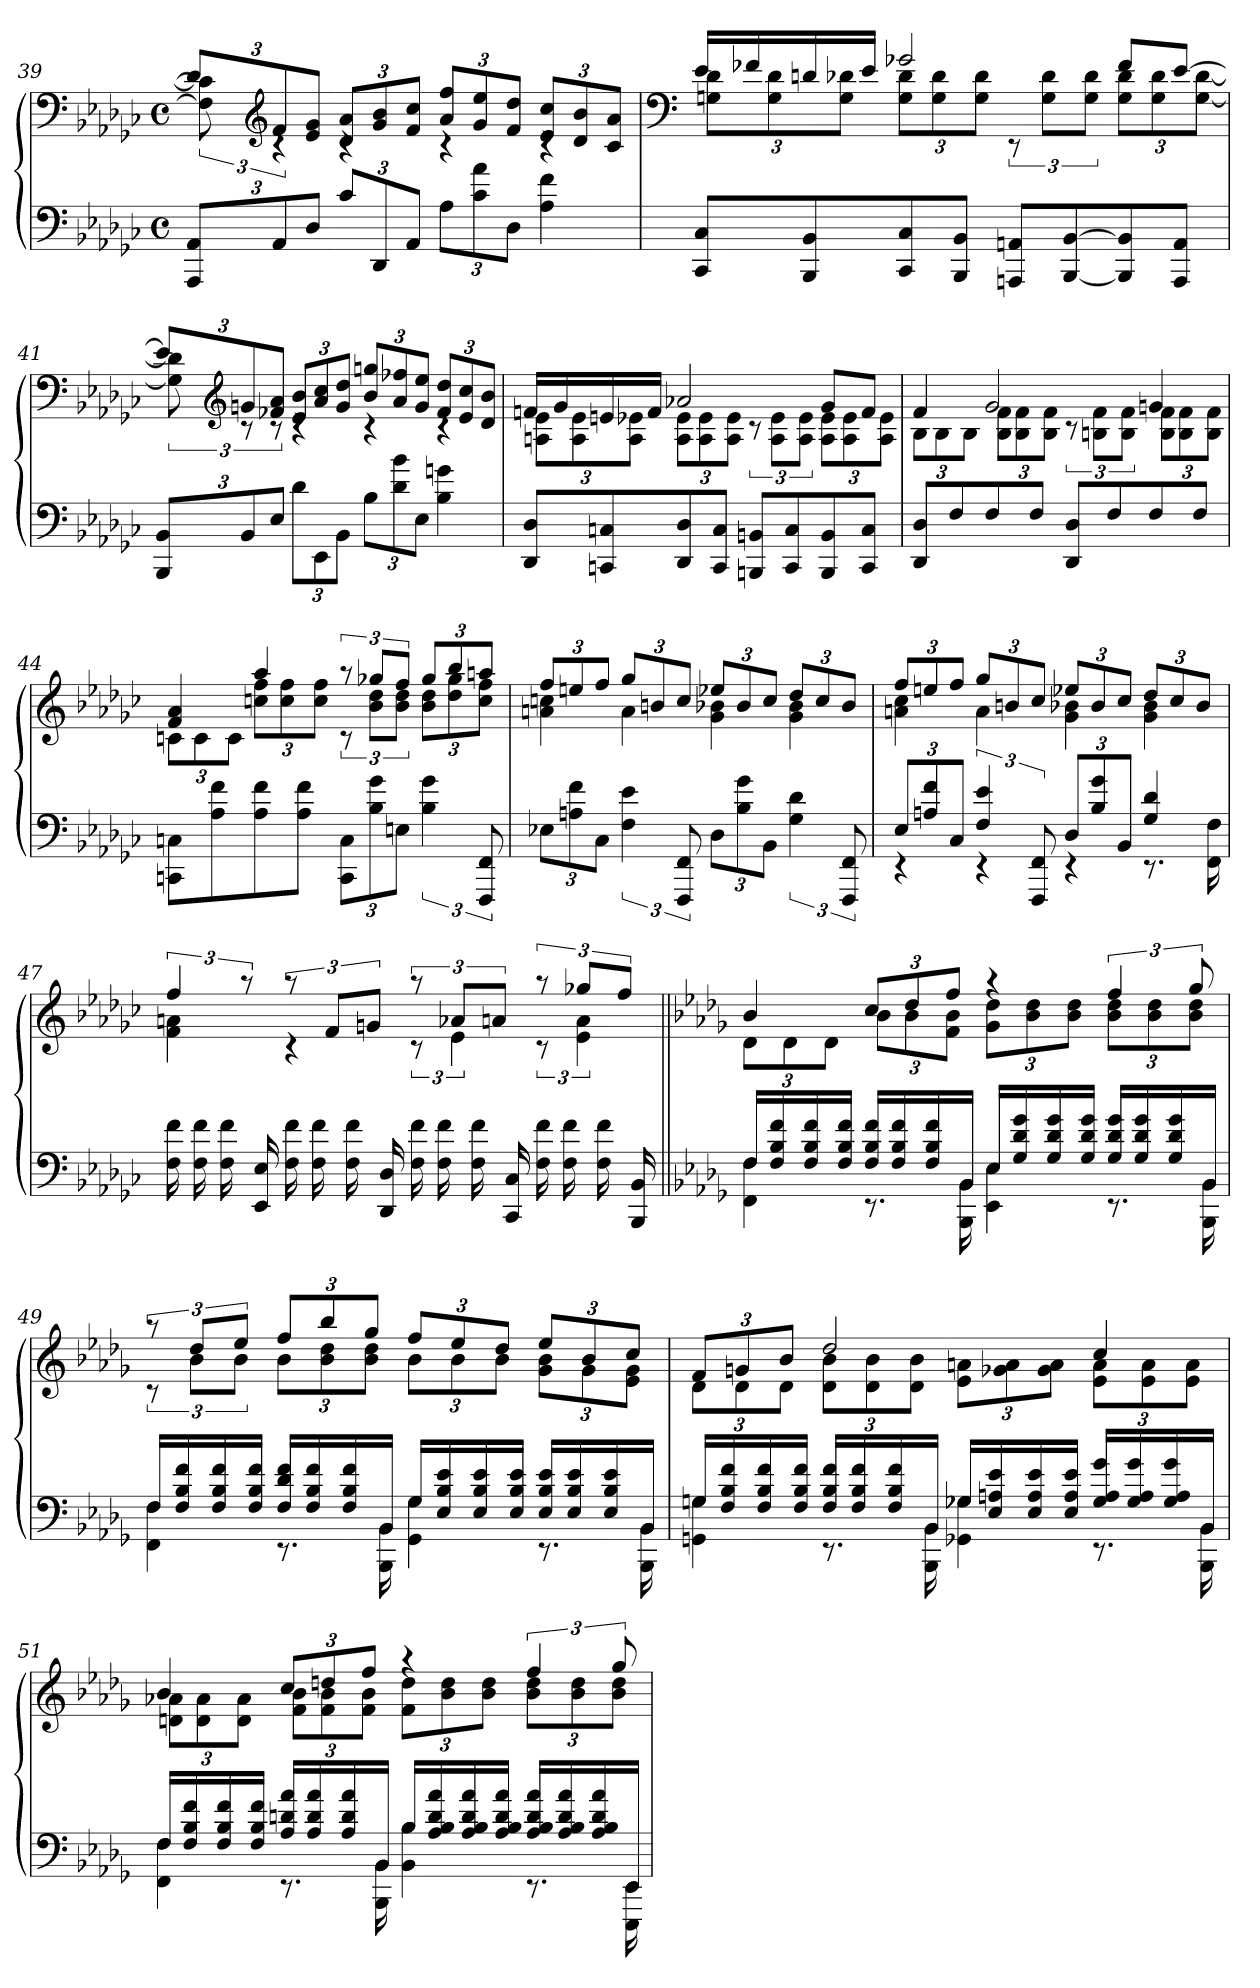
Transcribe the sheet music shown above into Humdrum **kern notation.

**kern	**kern
*part1	*part1
*staff2	*staff1
*clefF4	*clefF4
*k[b-e-a-d-g-c-]	*k[b-e-a-d-g-c-]
*M4/4	*M4/4
*met(c)	*met(c)
=39	=39
*	*^
12AAA- 12AA-L	12d-L]	12F] 12c-]
*	*clefG2	*
12AA-	12f	6rc
12D-J	12e- 12g-J	.
12c-L	12d- 12a-L	4rc
12DD-	12g- 12b-	.
12AA-J	12f 12cc-J	.
12A-L	12a- 12ffL	4rc
12c- 12a-	12g- 12ee-	.
12D-J	12f 12dd-J	.
4A- 4f	12e- 12cc-L	4rc
.	12d- 12b-	.
.	12c- 12a-J	.
=40	=40	=40
*	*clefF4	*
8CC- 8C-L	16e-LL	12Gn 12d-L
.	16f-X	.
.	.	12G 12d-
8BBB- 8BB-	16dn	.
.	.	12G 12d-XJ
.	16e-JJ	.
8CC- 8C-	2g-X	12G 12d-L
.	.	12G 12d-
8BBB- 8BB-J	.	.
.	.	12G 12d-J
8AAAn 8AAnL	.	12rEE
.	.	12G 12d-L
[8BBB- [8BB-	.	.
.	.	12G 12d-J
8BBB-] 8BB-]	8f-L	12G 12d-L
.	.	12G 12d-
8AAA 8AAJ	[8e-J	.
.	.	[12G [12d-J
=41	=41	=41
12BBB- 12BB-L	12e-L]	12G] 12d-]
*	*clefG2	*
12BB-	12gn	12rc
12E-J	12f-X 12a-J	12rc
12d-L	12e- 12b-L	4rc
12EE-	12a- 12cc-	.
12BB-J	12g 12dd-J	.
12B-L	12b- 12ggnL	4rc
12d- 12b-	12a- 12ff-X	.
12E-J	12g 12ee-J	.
4B- 4gn	12f- 12dd-L	4rc
.	12e- 12cc-	.
.	12d- 12b-J	.
=42	=42	=42
8DD- 8D-L	16fnLL	12An 12e-L
.	16g-	.
.	.	12A 12e-
8CCn 8Cn	16en	.
.	.	12A 12e-XJ
.	16fJJ	.
8DD- 8D-	2a-X	12A 12e-L
.	.	12A 12e-
8CC 8CJ	.	.
.	.	12A 12e-J
8BBBn 8BBnL	.	12rc
.	.	12A 12e-L
8CC 8C	.	.
.	.	12A 12e-J
8BBB 8BB	8g-L	12A 12e-L
.	.	12A 12e-
8CC 8CJ	8fJ	.
.	.	12A 12e-J
=43	=43	=43
8DD- 8D-L	4f	12B-L
.	.	12B-
8F	.	.
.	.	12B-J
8F	2g-	12B- 12fL
.	.	12B- 12f
8FJ	.	.
.	.	12B- 12fJ
8DD- 8D-L	.	12rc
.	.	12Bn 12fL
8F	.	.
.	.	12B 12fJ
8F	4gn	12B 12fL
.	.	12B 12f
8FJ	.	.
.	.	12B 12fJ
=44	=44	=44
8CCn 8CnL	4f 4a-	12cnL
.	.	12c
8A- 8f	.	.
.	.	12cJ
8A- 8f	4aa-	12ccn 12ffL
.	.	12cc 12ff
8A- 8fJ	.	.
.	.	12cc 12ffJ
12CC 12CL	12raa	12rc
12B- 12g-	12gg-XL	12b- 12dd-L
12EnJ	12ffJ	12b- 12dd-J
6B- 6g-	12gg-L	12b- 12dd-L
.	12bb-	12dd- 12gg-
12FFF 12FF	12aanJ	12cc 12ffJ
=45	=45	=45
12E-XL	12ffL	4an 4ccn
12An 12f	12een	.
12C-J	12ffJ	.
6F 6e-	12gg-L	4a
.	12bn	.
12FFF 12FF	12ccJ	.
12D-L	12ee-XL	4g- 4b-X
12B- 12g-	12b-	.
12BB-J	12ccJ	.
6G- 6d-	12dd-L	4g- 4b-
.	12cc	.
12FFF 12FF	12b-J	.
=46	=46	=46
*^	*	*
12E-L	4rEE	12ffL	4an 4cc-
12An 12f	.	12een	.
12C-J	.	12ffJ	.
6F 6e-	4rEE	12gg-L	4a
.	.	12bn	.
12FFF 12FF	.	12cc-J	.
12D-L	4rEE	12ee-XL	4g- 4b-X
12B- 12g-	.	12b-	.
12BB-J	.	12cc-J	.
4G- 4d-	8.rEE	12dd-L	4g- 4b-
.	.	12cc-	.
.	.	12b-J	.
.	16FF 16F	.	.
*v	*v	*	*
=47	=47	=47
16F 16f	6ff	4f 4an
16F 16f	.	.
16F 16f	.	.
.	12raa	.
16EE- 16E-	.	.
16F 16f	12raa	4rc
16F 16f	.	.
.	12fL	.
16F 16f	.	.
.	12gnJ	.
16DD- 16D-	.	.
16F 16f	12raa	12rc
16F 16f	.	.
.	12a-XL	6e-
16F 16f	.	.
.	12anJ	.
16CC- 16C-	.	.
16F 16f	12raa	12rc
16F 16f	.	.
.	12gg-XL	6e- 6a
16F 16f	.	.
.	12ffJ	.
16BBB- 16BB-	.	.
=48||	=48||	=48||
*k[b-e-a-d-g-]	*k[b-e-a-d-g-]	*
*^	*	*
16FLL	4FF 4F	4b-	12d-L
16F 16B- 16f	.	.	.
.	.	.	12d-
16F 16B- 16f	.	.	.
.	.	.	12d-J
16F 16B- 16fJJ	.	.	.
16F 16B- 16fLL	8.rEE	12ccL	12b-L
16F 16B- 16f	.	.	.
.	.	12dd-	12b-
16F 16B- 16f	.	.	.
.	.	12ffJ	12f 12b-J
16BB-JJ	16BBB- 16BB-	.	.
16E-LL	4EE- 4E-	4raa	12g- 12dd-L
16G- 16d- 16g-	.	.	.
.	.	.	12b- 12dd-
16G- 16d- 16g-	.	.	.
.	.	.	12b- 12dd-J
16G- 16d- 16g-JJ	.	.	.
16G- 16d- 16g-LL	8.rEE	6ff	12b- 12dd-L
16G- 16d- 16g-	.	.	.
.	.	.	12b- 12dd-
16G- 16d- 16g-	.	.	.
.	.	12gg-	12b- 12dd-J
16BB-JJ	16BBB- 16BB-	.	.
=49	=49	=49	=49
16FLL	4FF 4F	12raa	12rc
16F 16B- 16f	.	.	.
.	.	12dd-L	12b-L
16F 16B- 16f	.	.	.
.	.	12ee-J	12b-J
16F 16B- 16fJJ	.	.	.
16F 16d- 16fLL	8.rEE	12ffL	12b-L
16F 16B- 16f	.	.	.
.	.	12bb-	12b- 12dd-
16F 16B- 16f	.	.	.
.	.	12gg-J	12b- 12dd-J
16BB-JJ	16BBB- 16BB-	.	.
16G-LL	4GG- 4G-	12ffL	12b-L
16E- 16B- 16e-	.	.	.
.	.	12ee-	12b-
16E- 16B- 16e-	.	.	.
.	.	12dd-J	12b-J
16E- 16B- 16e-JJ	.	.	.
16E- 16B- 16e-LL	8.rEE	12ee-L	12g- 12b-L
16E- 16B- 16e-	.	.	.
.	.	12b-	12g-
16E- 16B- 16e-	.	.	.
.	.	12ccJ	12e- 12g-J
16BB-JJ	16BBB- 16BB-	.	.
=50	=50	=50	=50
16GnLL	4GGn 4G	12fL	12d-L
16F 16B- 16f	.	.	.
.	.	12gn	12d-
16F 16B- 16f	.	.	.
.	.	12b-J	12d-J
16F 16B- 16fJJ	.	.	.
16F 16B- 16fLL	8.rEE	2dd-	12d- 12b-L
16F 16B- 16f	.	.	.
.	.	.	12d- 12b-
16F 16B- 16f	.	.	.
.	.	.	12d- 12b-J
16BB-JJ	16BBB- 16BB-	.	.
16G-XLL	4GG-X 4G-X	.	12e- 12anL
16E- 16An 16e-	.	.	.
.	.	.	12g-X 12a
16E- 16A 16e-	.	.	.
.	.	.	12g- 12aJ
16E- 16A 16e-JJ	.	.	.
16G- 16A 16g-LL	8.rEE	4cc	12e- 12aL
16G- 16A 16g-	.	.	.
.	.	.	12e- 12a
16G- 16A 16g-	.	.	.
.	.	.	12e- 12aJ
16BB-JJ	16BBB- 16BB-	.	.
=51	=51	=51	=51
16FLL	4FF 4F	4b-	12dn 12a-XL
16F 16B- 16f	.	.	.
.	.	.	12d 12a-
16F 16B- 16f	.	.	.
.	.	.	12d 12a-J
16F 16B- 16fJJ	.	.	.
16A- 16dn 16a-LL	8.rEE	12ccL	12f 12b-L
16A- 16d 16a-	.	.	.
.	.	12ddn	12f 12b-
16A- 16d 16a-	.	.	.
.	.	12ffJ	12f 12b-J
16BB-JJ	16BBB- 16BB-	.	.
16B-LL	4BB- 4B-	4raa	12f 12ddL
16A- 16B- 16d 16a-	.	.	.
.	.	.	12b- 12dd
16A- 16B- 16d 16a-	.	.	.
.	.	.	12b- 12ddJ
16A- 16B- 16d 16a-JJ	.	.	.
16A- 16B- 16d 16a-LL	8.rEE	6ff	12b- 12ddL
16A- 16B- 16d 16a-	.	.	.
.	.	.	12b- 12dd
16A- 16B- 16d 16a-	.	.	.
.	.	12gg-	12b- 12ddJ
16EE-JJ	16EEE- 16EE-	.	.
*v	*v	*	*
*	*v	*v
=	=
*-	*-
